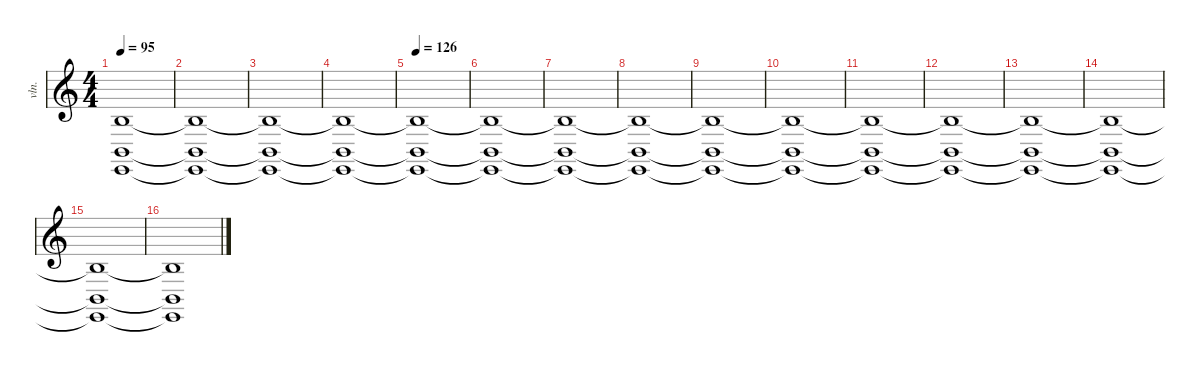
\defaultSystemsLayout 4
\hideDynamics
\bracketExtendMode nobrackets
\otherSystemsTrackNameOrientation horizontal
\track ("Strings 2" "vln.") {instrument stringensemble1}
\staff {score}
\tuning (E4 B3 G3 D3 A2 E2)
\ts (4 4)
\beaming (8 2 2 2 2)
\tempo 95
\clef g2
\ks c
(4.3 2.5 0.6).1{dy f instrument stringensemble1 beam Up} |
(4.3{t} 2.5{t} 0.6{t}).1{beam Up} |
(4.3{t} 2.5{t} 0.6{t}).1{beam Up} |
(4.3{t} 2.5{t} 0.6{t}).1{beam Up} |
\tempo 126
(4.3{t} 2.5{t} 0.6{t}).1{beam Up} |
(4.3{t} 2.5{t} 0.6{t}).1{beam Up} |
(4.3{t} 2.5{t} 0.6{t}).1{beam Up} |
(4.3{t} 2.5{t} 0.6{t}).1{beam Up} |
(4.3{t} 2.5{t} 0.6{t}).1{beam Up} |
(4.3{t} 2.5{t} 0.6{t}).1{beam Up} |
(4.3{t} 2.5{t} 0.6{t}).1{beam Up} |
(4.3{t} 2.5{t} 0.6{t}).1{beam Up} |
(4.3{t} 2.5{t} 0.6{t}).1{beam Up} |
(4.3{t} 2.5{t} 0.6{t}).1{beam Up} |
(4.3{t} 2.5{t} 0.6{t}).1{beam Up} |
(4.3{t} 2.5{t} 0.6{t}).1{beam Up}
